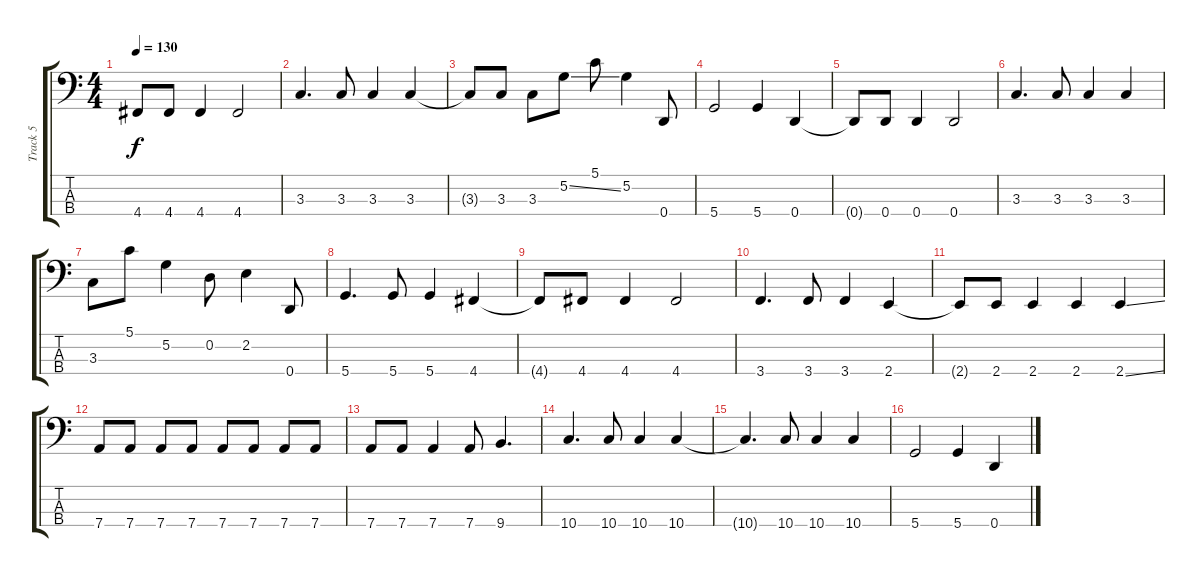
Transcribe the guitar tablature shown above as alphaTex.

\track ("Track 5" "Track 5") {instrument electricbassfinger}
\staff {score tabs}
\tuning (G2 D2 A1 D1) {hide}
\ts (4 4)
\tempo 130
\clef f4
\ks c
4.4{t}.8{dy f} 4.4.8 4.4.4 4.4.2 |
3.3.4{d} 3.3.8 3.3.4 3.3.4 |
3.3{t}.8 3.3.8 3.3.8 5.2{ss}.8 5.1.8 5.2.4 0.4.8 |
5.4.2 5.4.4 0.4.4 |
0.4{t}.8 0.4.8 0.4.4 0.4.2 |
3.3.4{d} 3.3.8 3.3.4 3.3.4 |
3.3.8 5.1.8 5.2.4 0.2.8 2.2.4 0.4.8 |
5.4.4{d} 5.4.8 5.4.4 4.4.4 |
4.4{t}.8 4.4.8 4.4.4 4.4.2 |
3.4.4{d} 3.4.8 3.4.4 2.4.4 |
2.4{t}.8 2.4.8 2.4.4 2.4.4 2.4{ss}.4 |
7.4.8 7.4.8 7.4.8 7.4.8 7.4.8 7.4.8 7.4.8 7.4.8 |
7.4.8 7.4.8 7.4.4 7.4.8 9.4.4{d} |
10.4.4{d} 10.4.8 10.4.4 10.4.4 |
10.4{t}.4{d} 10.4.8 10.4.4 10.4.4 |
5.4.2 5.4.4 0.4.4
